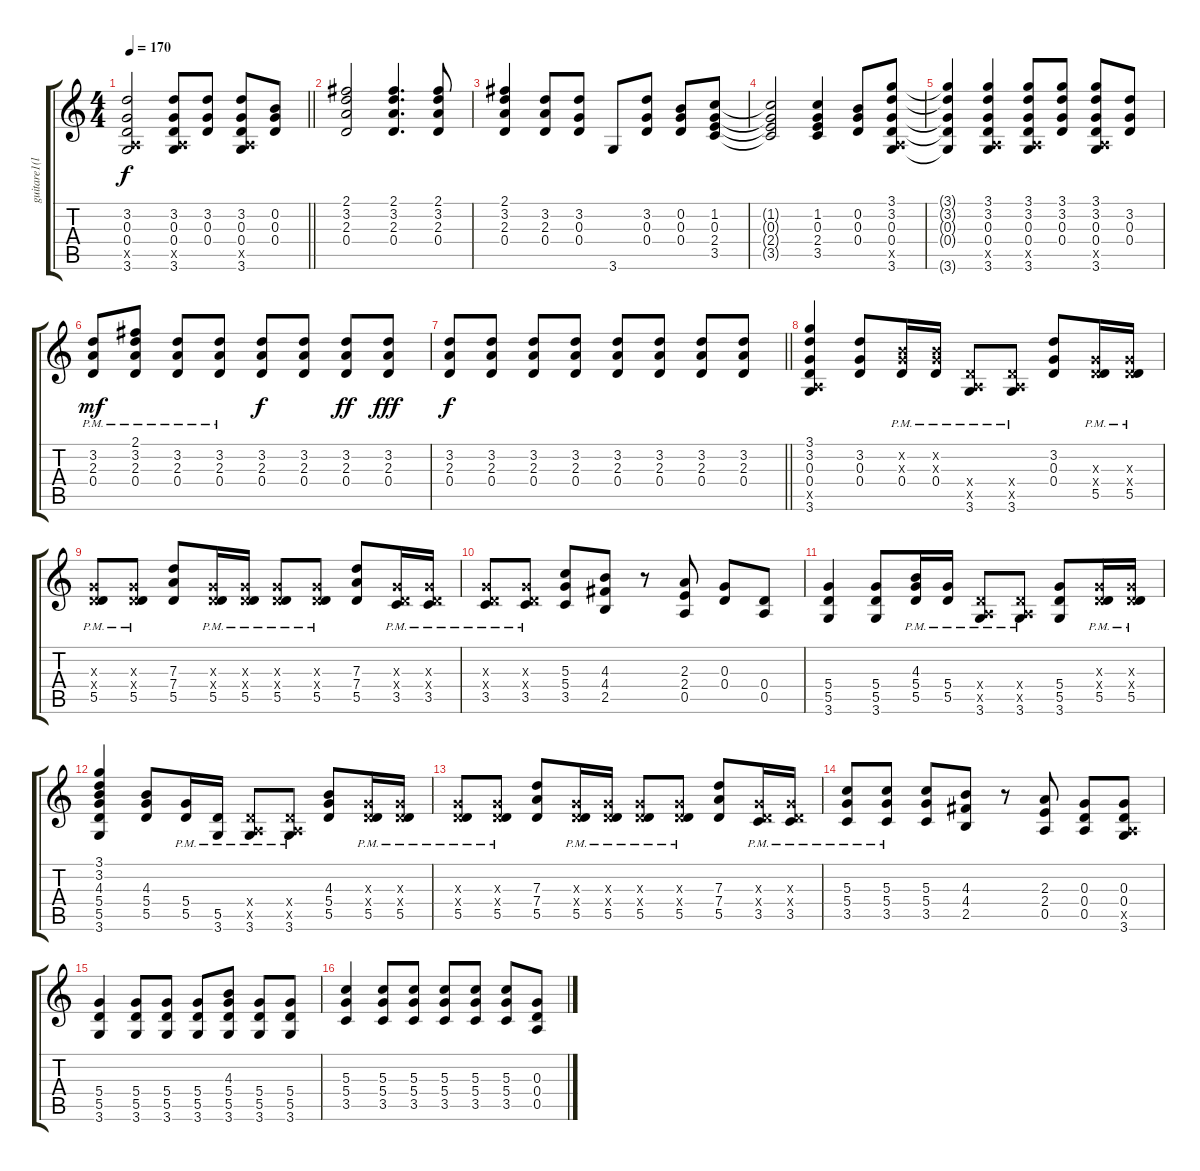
\track ("guitare1(lars)" "guitare1(l") {instrument distortionguitar}
\staff {score tabs}
\tuning (E4 B3 G3 D3 A2 E2) {hide}
\ts (4 4)
\tempo 170
\clef g2
\barLineRight lightlight
\ks c
(3.2 0.3 0.4 0.5{x} 3.6).2{dy f} (3.2 0.3 0.4 0.5{x} 3.6).8 (3.2 0.3 0.4).8 (3.2 0.3 0.4 0.5{x} 3.6).8 (0.2 0.3 0.4).8 |
(2.1 3.2 2.3 0.4).2 (2.1 3.2 2.3 0.4).4{d} (2.1 3.2 2.3 0.4).8 |
(2.1 3.2 2.3 0.4).4 (3.2 2.3 0.4).8 (3.2 0.3 0.4).8 3.6.8 (3.2 0.3 0.4).8 (0.2 0.3 0.4).8 (1.2 0.3 2.4 3.5).8 |
(1.2{t} 0.3{t} 2.4{t} 3.5{t}).2 (1.2 0.3 2.4 3.5).4 (0.2 0.3 0.4).8 (3.1 3.2 0.3 0.4 0.5{x} 3.6).8 |
(3.1{t} 3.2{t} 0.3{t} 0.4{t} 3.6{t}).4 (3.1 3.2 0.3 0.4 0.5{x} 3.6).4 (3.1 3.2 0.3 0.4 0.5{x} 3.6).8 (3.1 3.2 0.3 0.4).8 (3.1 3.2 0.3 0.4 0.5{x} 3.6).8 (3.2 0.3 0.4).8 |
(3.2{pm} 2.3{pm} 0.4{pm}).8{dy mf} (2.1 3.2{pm} 2.3{pm} 0.4{pm}).8 (3.2{pm} 2.3{pm} 0.4{pm}).8 (3.2{pm} 2.3{pm} 0.4{pm}).8 (3.2 2.3 0.4).8{dy f} (3.2 2.3 0.4).8 (3.2 2.3 0.4).8{dy ff} (3.2 2.3 0.4).8{dy fff} |
\barLineRight lightlight
(3.2 2.3 0.4).8{dy f} (3.2 2.3 0.4).8 (3.2 2.3 0.4).8 (3.2 2.3 0.4).8 (3.2 2.3 0.4).8 (3.2 2.3 0.4).8 (3.2 2.3 0.4).8 (3.2 2.3 0.4).8 |
(3.1 3.2 0.3 0.4 0.5{x} 3.6).4 (3.2 0.3 0.4).8 (0.2{x} 0.3{x} 0.4{pm}).16 (0.2{x} 0.3{x} 0.4{pm}).16 (0.4{x} 0.5{x} 3.6{pm}).8 (0.4{x} 0.5{x} 3.6{pm}).8 (3.2 0.3 0.4).8 (0.3{x} 0.4{x} 5.5{pm}).16 (0.3{x} 0.4{x} 5.5{pm}).16 |
(0.3{x} 0.4{x} 5.5{pm}).8 (0.3{x} 0.4{x} 5.5{pm}).8 (7.3 7.4 5.5).8 (0.3{x} 0.4{x} 5.5{pm}).16 (0.3{x} 0.4{x} 5.5{pm}).16 (0.3{x} 0.4{x} 5.5{pm}).8 (0.3{x} 0.4{x} 5.5{pm}).8 (7.3 7.4 5.5).8 (0.3{x} 0.4{x} 3.5{pm}).16 (0.3{x} 0.4{x} 3.5{pm}).16 |
(0.3{x} 0.4{x} 3.5{pm}).8 (0.3{x} 0.4{x} 3.5{pm}).8 (5.3 5.4 3.5).8 (4.3 4.4 2.5).8 r.8 (2.3 2.4 0.5).8 (0.3 0.4).8 (0.4 0.5).8 |
(5.4 5.5 3.6).4 (5.4 5.5 3.6).8 (4.3{pm} 5.4{pm} 5.5{pm}).16 (5.4{pm} 5.5{pm}).16 (0.4{x} 0.5{x} 3.6{pm}).8 (0.4{x} 0.5{x} 3.6{pm}).8 (5.4 5.5 3.6).8 (0.3{x} 0.4{x} 5.5{pm}).16 (0.3{x} 0.4{x} 5.5{pm}).16 |
(3.1 3.2 4.3 5.4 5.5 3.6).4 (4.3 5.4 5.5).8 (5.4{pm} 5.5{pm}).16 (5.5{pm} 3.6{pm}).16 (0.4{x} 0.5{x} 3.6{pm}).8 (0.4{x} 0.5{x} 3.6{pm}).8 (4.3 5.4 5.5).8 (0.3{x} 0.4{x} 5.5{pm}).16 (0.3{x} 0.4{x} 5.5{pm}).16 |
(0.3{x} 0.4{x} 5.5{pm}).8 (0.3{x} 0.4{x} 5.5{pm}).8 (7.3 7.4 5.5).8 (0.3{x} 0.4{x} 5.5{pm}).16 (0.3{x} 0.4{x} 5.5{pm}).16 (0.3{x} 0.4{x} 5.5{pm}).8 (0.3{x} 0.4{x} 5.5{pm}).8 (7.3 7.4 5.5).8 (0.3{x} 0.4{x} 3.5{pm}).16 (0.3{x} 0.4{x} 3.5{pm}).16 |
(5.3{pm} 5.4{pm} 3.5{pm}).8 (5.3{pm} 5.4{pm} 3.5{pm}).8 (5.3 5.4 3.5).8 (4.3 4.4 2.5).8 r.8 (2.3 2.4 0.5).8 (0.3 0.4 0.5).8 (0.3 0.4 0.5{x} 3.6).8 |
(5.4 5.5 3.6).4 (5.4 5.5 3.6).8 (5.4 5.5 3.6).8 (5.4 5.5 3.6).8 (4.3 5.4 5.5 3.6).8 (5.4 5.5 3.6).8 (5.4 5.5 3.6).8 |
(5.3 5.4 3.5).4 (5.3 5.4 3.5).8 (5.3 5.4 3.5).8 (5.3 5.4 3.5).8 (5.3 5.4 3.5).8 (5.3 5.4 3.5).8 (0.3 0.4 0.5).8
